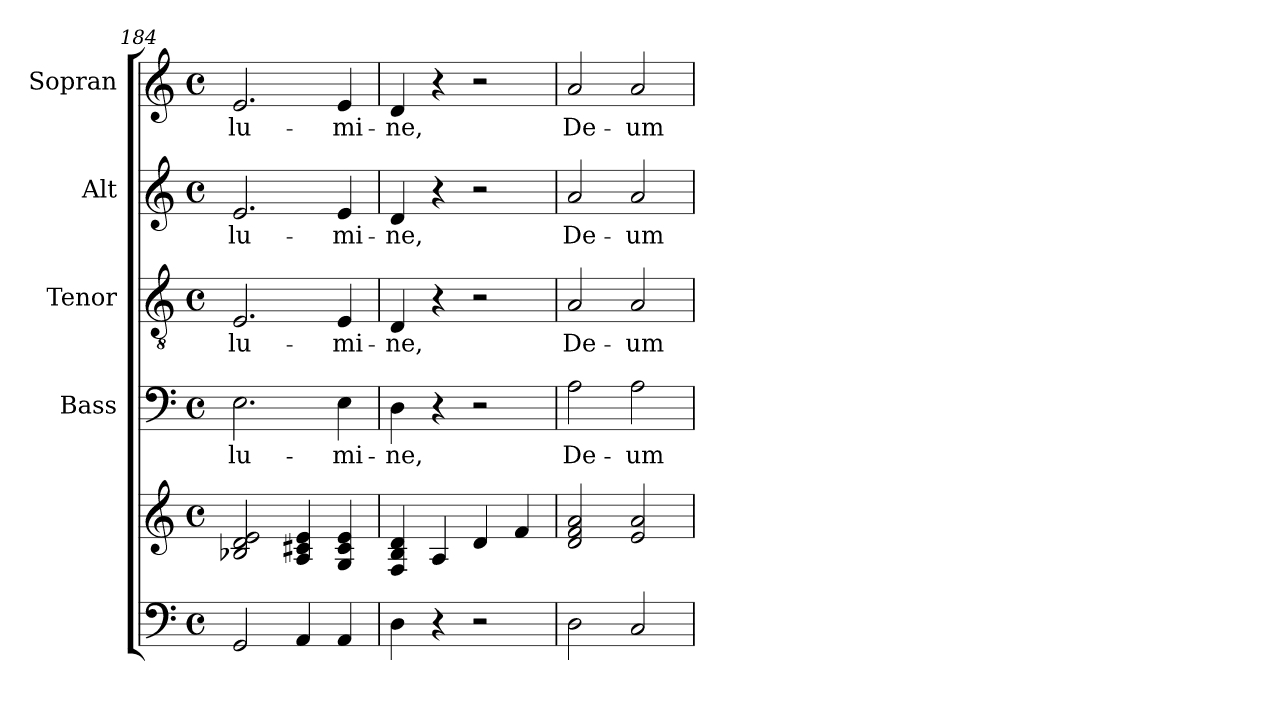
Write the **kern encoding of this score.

**kern	**kern	**kern	**text	**kern	**text	**kern	**text	**kern	**text
*part5	*part5	*part4	*part4	*part3	*part3	*part2	*part2	*part1	*part1
*staff6	*staff5	*staff4	*staff4	*staff3	*staff3	*staff2	*staff2	*staff1	*staff1
*	*	*I"Bass	*	*I"Tenor	*	*I"Alt	*	*I"Sopran	*
*	*	*I'B.	*	*I'T.	*	*I'A.	*	*I'S.	*
*clefF4	*clefG2	*clefF4	*	*clefGv2	*	*clefG2	*	*clefG2	*
*k[]	*k[]	*k[]	*	*k[]	*	*k[]	*	*k[]	*
*C:	*C:	*C:	*	*C:	*	*C:	*	*C:	*
*M4/4	*M4/4	*M4/4	*	*M4/4	*	*M4/4	*	*M4/4	*
*met(c)	*met(c)	*met(c)	*	*met(c)	*	*met(c)	*	*met(c)	*
=184	=184	=184	=184	=184	=184	=184	=184	=184	=184
!	!	!	!LO:LY:b	!	!LO:LY:b	!	!LO:LY:b	!	!LO:LY:b
2GG/	2B-X/ 2d/ 2e/	2.E\	lu-	2.E/	lu-	2.e/	lu-	2.e/	lu-
4AA/	4A/ 4c#X/ 4e/	.	.	.	.	.	.	.	.
!	!	!	!LO:LY:b	!	!LO:LY:b	!	!LO:LY:b	!	!LO:LY:b
4AA/	4G/ 4c#/ 4e/	4E\	-mi-	4E/	-mi-	4e/	-mi-	4e/	-mi-
=185	=185	=185	=185	=185	=185	=185	=185	=185	=185
!	!	!	!LO:LY:b	!	!LO:LY:b	!	!LO:LY:b	!	!LO:LY:b
4D\	4F/ 4B/ 4d/	4D\	-ne,	4D/	-ne,	4d/	-ne,	4d/	-ne,
4r	4A/	4r	.	4r	.	4r	.	4r	.
2r	4d/	2r	.	2r	.	2r	.	2r	.
.	4f/	.	.	.	.	.	.	.	.
=186	=186	=186	=186	=186	=186	=186	=186	=186	=186
!	!	!	!LO:LY:b	!	!LO:LY:b	!	!LO:LY:b	!	!LO:LY:b
2D\	2d/ 2f/ 2a/	2A\	De-	2A/	De-	2a/	De-	2a/	De-
!	!	!	!LO:LY:b	!	!LO:LY:b	!	!LO:LY:b	!	!LO:LY:b
2C/	2e/ 2a/	2A\	-um	2A/	-um	2a/	-um	2a/	-um
=	=	=	=	=	=	=	=	=	=
*-	*-	*-	*-	*-	*-	*-	*-	*-	*-
